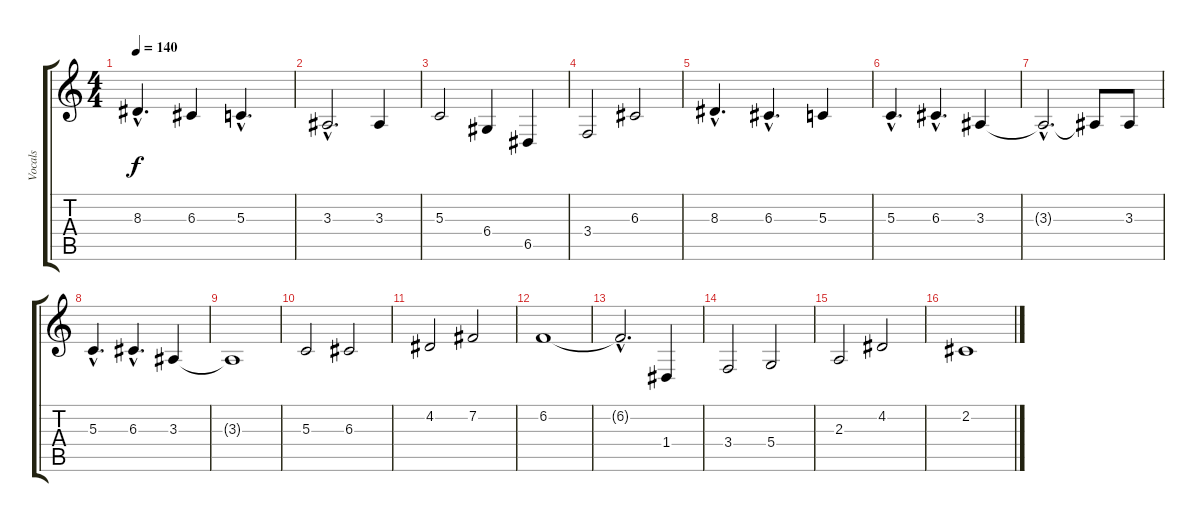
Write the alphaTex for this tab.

\track ("Vocals" "Vocals") {instrument lead2sawtooth}
\staff {score tabs}
\tuning (E4 B3 G3 D3 A2 E2) {hide}
\ts (4 4)
\tempo 140
\clef g2
\ks c
8.3{hac}.4{d dy f} 6.3.4 5.3{hac}.4{d} |
3.3{hac}.2{d} 3.3.4 |
5.3.2 6.4.4 6.5.4 |
3.4.2 6.3.2 |
8.3{hac}.4{d} 6.3{hac}.4{d} 5.3.4 |
5.3{hac}.4{d} 6.3{hac}.4{d} 3.3.4 |
3.3{hac t}.2{d} 3.3{t}.8 3.3.8 |
5.3{hac}.4{d} 6.3{hac}.4{d} 3.3.4 |
3.3{t}.1 |
\section ("" "")
5.3.2 6.3.2 |
4.2.2 7.2.2 |
6.2.1 |
6.2{hac t}.2{d} 1.4.4 |
3.4.2 5.4.2 |
2.3.2 4.2.2 |
2.2.1
